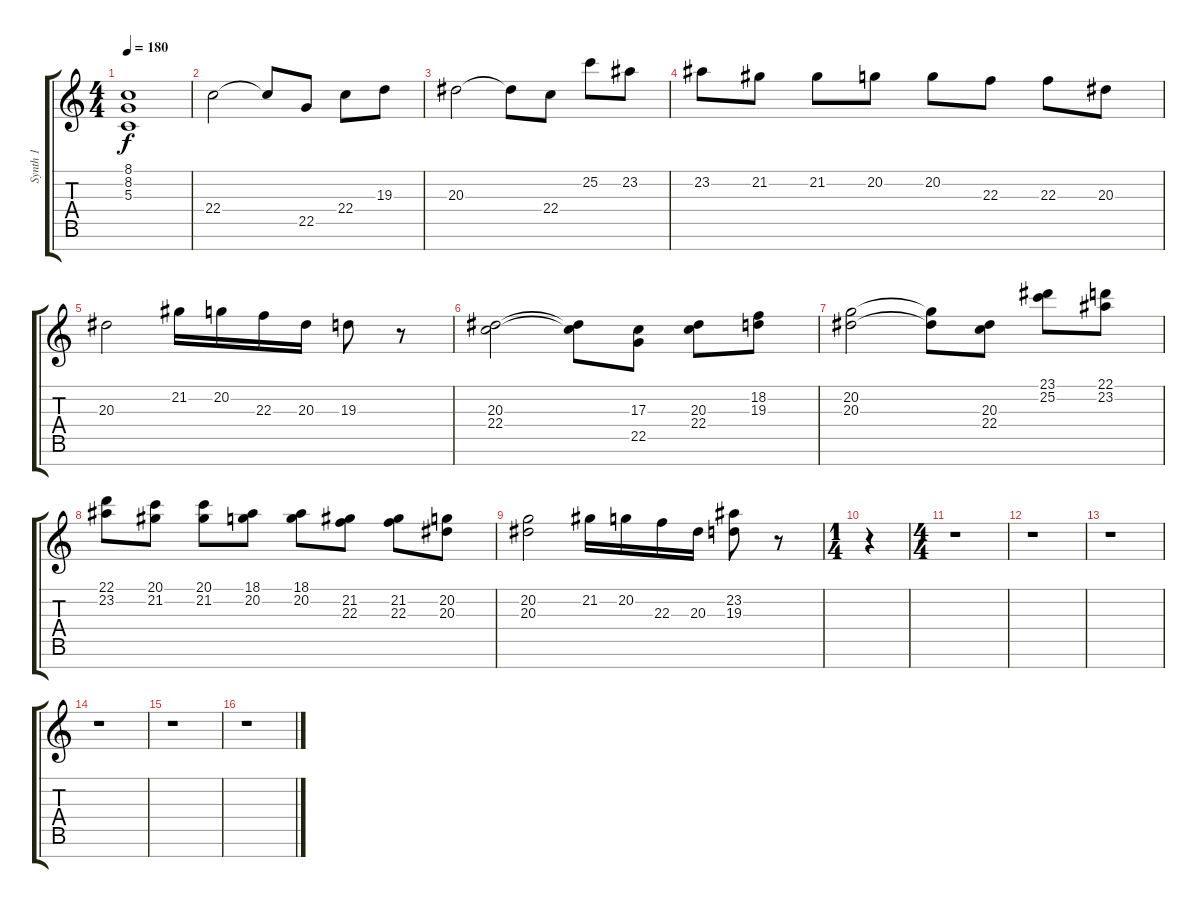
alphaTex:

\track ("Synth 1" "Synth 1") {instrument tremolostrings}
\staff {score tabs}
\tuning (E4 B3 G3 D3 A2 E2 B1) {hide}
\ts (4 4)
\tempo 180
\clef g2
\ks c
(8.1 8.2 5.3).1{dy f} |
22.4.2{volume 15} 22.4{t}.8 22.5.8 22.4.8 19.3.8 |
20.3.2 20.3{t}.8 22.4.8 25.2.8 23.2.8 |
23.2.8 21.2.8 21.2.8 20.2.8 20.2.8 22.3.8 22.3.8 20.3.8 |
20.3.2 21.2.16 20.2.16 22.3.16 20.3.16 19.3.8 r.8 |
(20.3 22.4).2 (20.3{t} 22.4{t}).8 (17.3 22.5).8 (20.3 22.4).8 (18.2 19.3).8 |
(20.2 20.3).2 (20.2{t} 20.3{t}).8 (20.3 22.4).8 (23.1 25.2).8 (22.1 23.2).8 |
(22.1 23.2).8 (20.1 21.2).8 (20.1 21.2).8 (18.1 20.2).8 (18.1 20.2).8 (21.2 22.3).8 (21.2 22.3).8 (20.2 20.3).8 |
(20.2 20.3).2 21.2.16 20.2.16 22.3.16 20.3.16 (23.2 19.3).8 r.8 |
\ts (1 4)
r.4 |
\ts (4 4)
r.1 |
r.1 |
r.1 |
r.1 |
r.1 |
r.1
